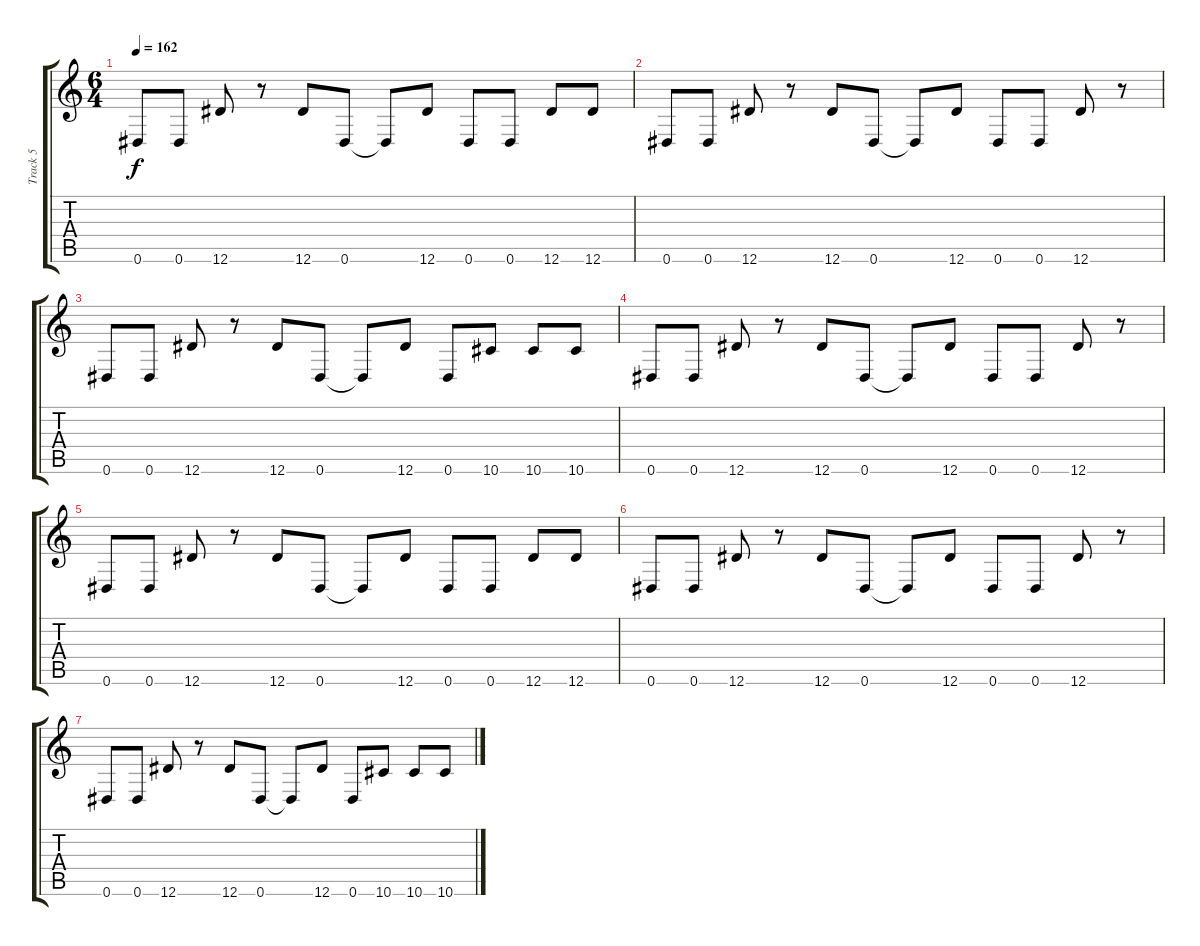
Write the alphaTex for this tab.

\track ("Track 5" "Track 5") {instrument distortionguitar}
\staff {score tabs}
\tuning (F4 C4 Ab3 Eb3 Bb2 Eb2) {hide}
\ts (6 4)
\tempo 162
\clef g2
\ks c
0.6.8{dy f} 0.6.8 12.6.8 r.8 12.6.8 0.6.8 0.6{t}.8 12.6.8 0.6.8 0.6.8 12.6.8 12.6.8 |
0.6.8 0.6.8 12.6.8 r.8 12.6.8 0.6.8 0.6{t}.8 12.6.8 0.6.8 0.6.8 12.6.8 r.8 |
0.6.8 0.6.8 12.6.8 r.8 12.6.8 0.6.8 0.6{t}.8 12.6.8 0.6.8 10.6.8 10.6.8 10.6.8 |
0.6.8 0.6.8 12.6.8 r.8 12.6.8 0.6.8 0.6{t}.8 12.6.8 0.6.8 0.6.8 12.6.8 r.8 |
0.6.8 0.6.8 12.6.8 r.8 12.6.8 0.6.8 0.6{t}.8 12.6.8 0.6.8 0.6.8 12.6.8 12.6.8 |
0.6.8 0.6.8 12.6.8 r.8 12.6.8 0.6.8 0.6{t}.8 12.6.8 0.6.8 0.6.8 12.6.8 r.8 |
0.6.8 0.6.8 12.6.8 r.8 12.6.8 0.6.8 0.6{t}.8 12.6.8 0.6.8 10.6.8 10.6.8 10.6.8
